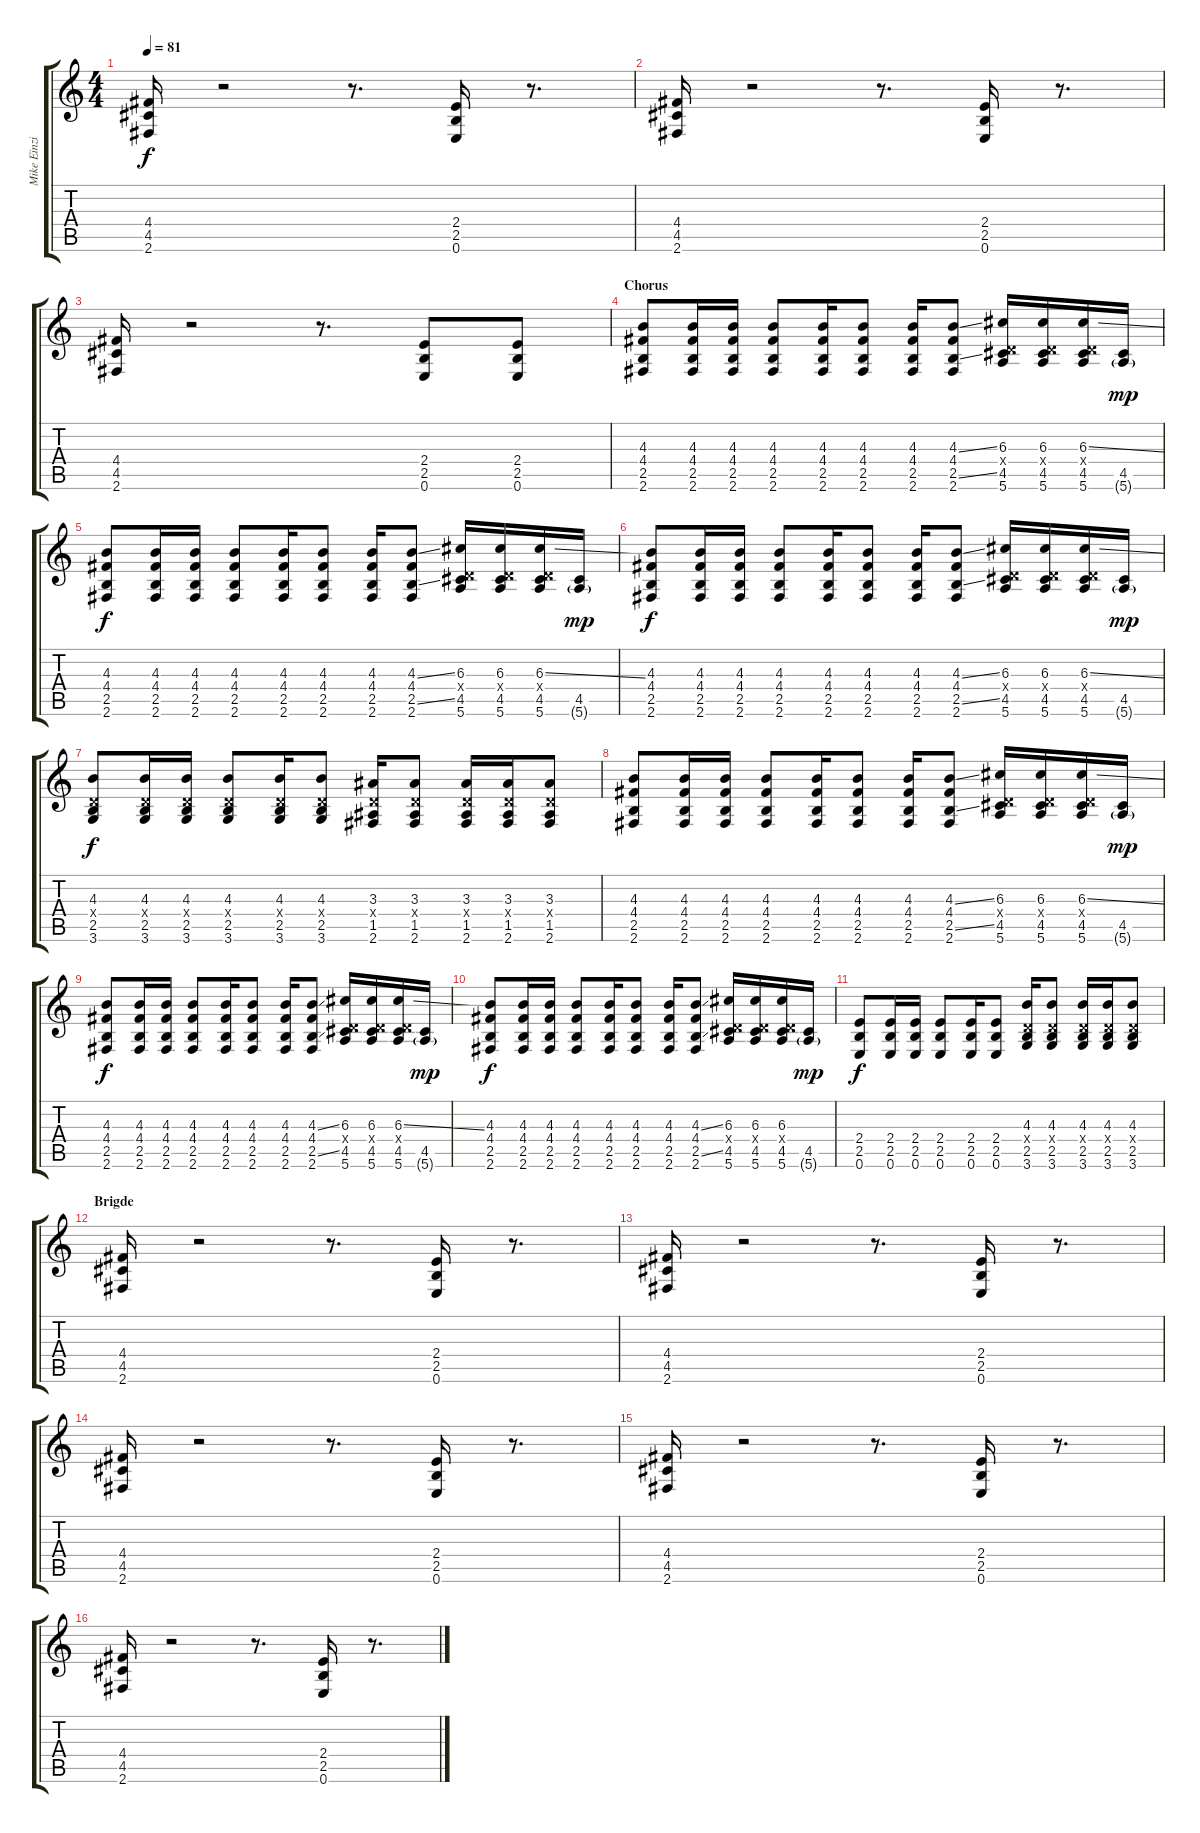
\track ("Mike Einziger [Guitar]" "Mike Einzi") {instrument distortionguitar}
\staff {score tabs}
\tuning (E4 B3 G3 D3 A2 E2) {hide}
\ts (4 4)
\tempo 81
\clef g2
\ks c
(4.4 4.5 2.6).16{dy f volume 0 instrument distortionguitar} r.2 r.8{d} (2.4 2.5 0.6).16{volume 0} r.8{d} |
(4.4 4.5 2.6).16{volume 0 instrument distortionguitar} r.2 r.8{d} (2.4 2.5 0.6).16{volume 0} r.8{d} |
(4.4 4.5 2.6).16{volume 0 instrument distortionguitar} r.2 r.8{d} (2.4 2.5 0.6).8{volume 13 instrument distortionguitar} (2.4 2.5 0.6).8 |
\section ("" "Chorus")
(4.3 4.4 2.5 2.6).8{volume 13 instrument overdrivenguitar} (4.3 4.4 2.5 2.6).16 (4.3 4.4 2.5 2.6).16 (4.3 4.4 2.5 2.6).8 (4.3 4.4 2.5 2.6).16 (4.3 4.4 2.5 2.6).8 (4.3 4.4 2.5 2.6).16 (4.3{ss} 4.4 2.5{ss} 2.6).8 (6.3 0.4{x} 4.5 5.6).16 (6.3 0.4{x} 4.5 5.6).16 (6.3{ss} 0.4{x} 4.5 5.6).16 (4.5 5.6{g}).16{dy mp} |
(4.3 4.4 2.5 2.6).8{dy f instrument overdrivenguitar} (4.3 4.4 2.5 2.6).16 (4.3 4.4 2.5 2.6).16 (4.3 4.4 2.5 2.6).8 (4.3 4.4 2.5 2.6).16 (4.3 4.4 2.5 2.6).8 (4.3 4.4 2.5 2.6).16 (4.3{ss} 4.4 2.5{ss} 2.6).8 (6.3 0.4{x} 4.5 5.6).16 (6.3 0.4{x} 4.5 5.6).16 (6.3{ss} 0.4{x} 4.5 5.6).16 (4.5 5.6{g}).16{dy mp} |
(4.3 4.4 2.5 2.6).8{dy f instrument overdrivenguitar} (4.3 4.4 2.5 2.6).16 (4.3 4.4 2.5 2.6).16 (4.3 4.4 2.5 2.6).8 (4.3 4.4 2.5 2.6).16 (4.3 4.4 2.5 2.6).8 (4.3 4.4 2.5 2.6).16 (4.3{ss} 4.4 2.5{ss} 2.6).8 (6.3 0.4{x} 4.5 5.6).16 (6.3 0.4{x} 4.5 5.6).16 (6.3{ss} 0.4{x} 4.5 5.6).16 (4.5 5.6{g}).16{dy mp} |
(4.3 0.4{x} 2.5 3.6).8{dy f volume 13 instrument overdrivenguitar} (4.3 0.4{x} 2.5 3.6).16 (4.3 0.4{x} 2.5 3.6).16 (4.3 0.4{x} 2.5 3.6).8 (4.3 0.4{x} 2.5 3.6).16 (4.3 0.4{x} 2.5 3.6).8 (3.3 0.4{x} 1.5 2.6).16 (3.3 0.4{x} 1.5 2.6).8 (3.3 0.4{x} 1.5 2.6).16 (3.3 0.4{x} 1.5 2.6).16 (3.3 0.4{x} 1.5 2.6).8 |
(4.3 4.4 2.5 2.6).8{instrument overdrivenguitar} (4.3 4.4 2.5 2.6).16 (4.3 4.4 2.5 2.6).16 (4.3 4.4 2.5 2.6).8 (4.3 4.4 2.5 2.6).16 (4.3 4.4 2.5 2.6).8 (4.3 4.4 2.5 2.6).16 (4.3{ss} 4.4 2.5{ss} 2.6).8 (6.3 0.4{x} 4.5 5.6).16 (6.3 0.4{x} 4.5 5.6).16 (6.3{ss} 0.4{x} 4.5 5.6).16 (4.5 5.6{g}).16{dy mp} |
(4.3 4.4 2.5 2.6).8{dy f instrument overdrivenguitar} (4.3 4.4 2.5 2.6).16 (4.3 4.4 2.5 2.6).16 (4.3 4.4 2.5 2.6).8 (4.3 4.4 2.5 2.6).16 (4.3 4.4 2.5 2.6).8 (4.3 4.4 2.5 2.6).16 (4.3{ss} 4.4 2.5{ss} 2.6).8 (6.3 0.4{x} 4.5 5.6).16 (6.3 0.4{x} 4.5 5.6).16 (6.3{ss} 0.4{x} 4.5 5.6).16 (4.5 5.6{g}).16{dy mp} |
(4.3 4.4 2.5 2.6).8{dy f instrument overdrivenguitar} (4.3 4.4 2.5 2.6).16 (4.3 4.4 2.5 2.6).16 (4.3 4.4 2.5 2.6).8 (4.3 4.4 2.5 2.6).16 (4.3 4.4 2.5 2.6).8 (4.3 4.4 2.5 2.6).16 (4.3{ss} 4.4 2.5{ss} 2.6).8 (6.3 0.4{x} 4.5 5.6).16 (6.3 0.4{x} 4.5 5.6).16 (6.3 0.4{x} 4.5 5.6).16 (4.5 5.6{g}).16{dy mp} |
(2.4 2.5 0.6).8{dy f volume 13} (2.4 2.5 0.6).16 (2.4 2.5 0.6).16 (2.4 2.5 0.6).8 (2.4 2.5 0.6).16 (2.4 2.5 0.6).8 (4.3 0.4{x} 2.5 3.6).16 (4.3 0.4{x} 2.5 3.6).8 (4.3 0.4{x} 2.5 3.6).16 (4.3 0.4{x} 2.5 3.6).16 (4.3 0.4{x} 2.5 3.6).8 |
\section ("" "Brigde")
(4.4 4.5 2.6).16{volume 0 instrument distortionguitar} r.2 r.8{d} (2.4 2.5 0.6).16{volume 0} r.8{d} |
(4.4 4.5 2.6).16{volume 0 instrument distortionguitar} r.2 r.8{d} (2.4 2.5 0.6).16{volume 0} r.8{d} |
(4.4 4.5 2.6).16{volume 0 instrument distortionguitar} r.2 r.8{d} (2.4 2.5 0.6).16{volume 0} r.8{d} |
(4.4 4.5 2.6).16{volume 0 instrument distortionguitar} r.2 r.8{d} (2.4 2.5 0.6).16{volume 0} r.8{d} |
(4.4 4.5 2.6).16{volume 0 instrument distortionguitar} r.2 r.8{d} (2.4 2.5 0.6).16{volume 0} r.8{d}
